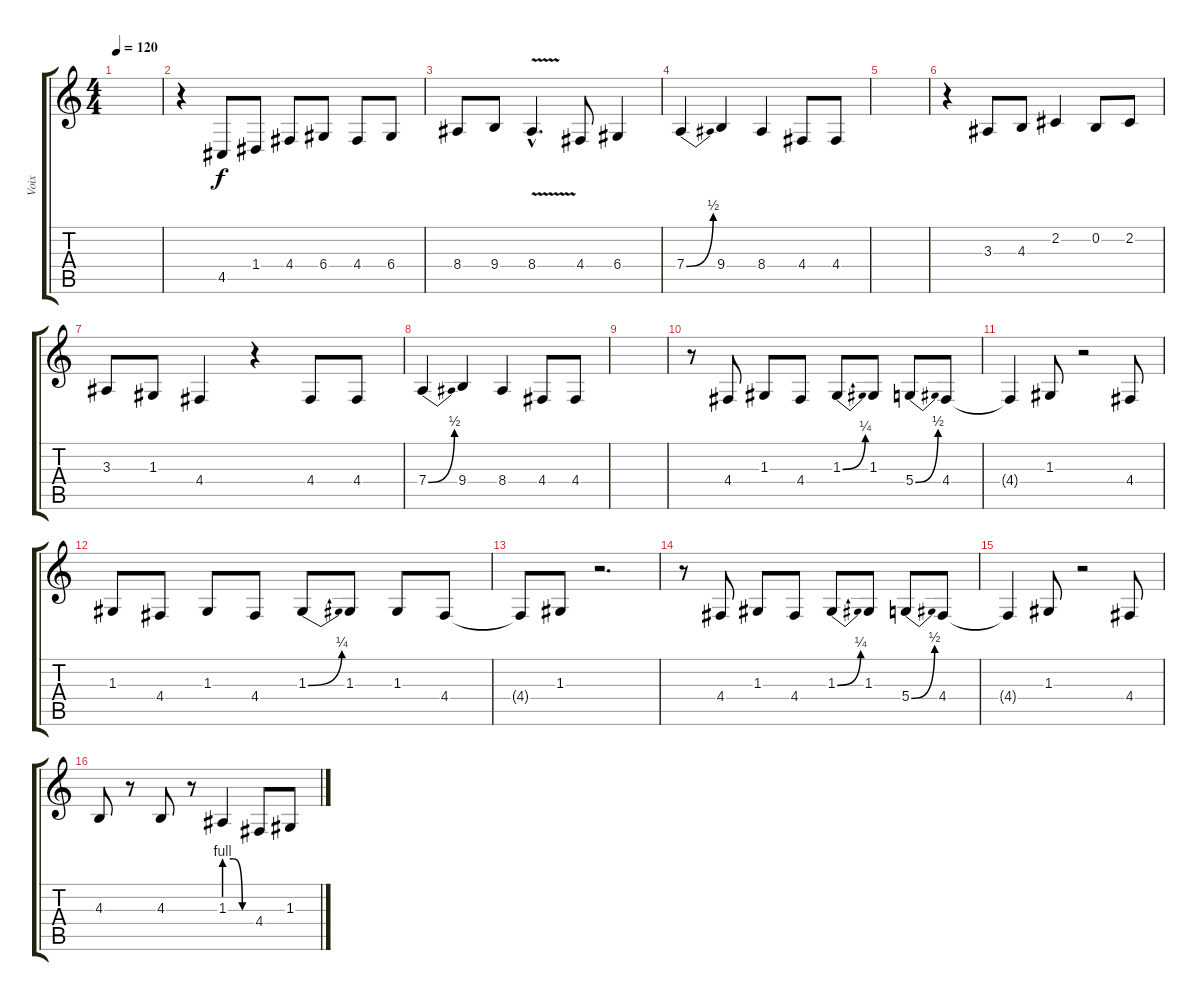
\track ("Voix" "Voix") {instrument englishhorn}
\staff {score tabs}
\tuning (E4 B3 G3 D3 A2 E2) {hide}
\ts (4 4)
\tempo 120
\clef g2
\ks c
|
r.4 4.5.8 1.4.8 4.4.8 6.4.8 4.4.8 6.4.8 |
8.4.8 9.4.8 8.4{v hac}.4{d} 4.4.8 6.4.4 |
7.4{be (bend 0 0 60 2)}.4 9.4.4 8.4.4 4.4.8 4.4.8 |
|
r.4 3.3.8 4.3.8 2.2.4 0.2.8 2.2.8 |
3.3.8 1.3.8 4.4.4 r.4 4.4.8 4.4.8 |
7.4{be (bend 0 0 60 2)}.4 9.4.4 8.4.4 4.4.8 4.4.8 |
|
r.8 4.4.8 1.3.8 4.4.8 1.3{be (bend 0 0 60 1)}.8 1.3.8 5.4{be (bend 0 0 60 2)}.8 4.4.8 |
4.4{t}.4 1.3.8 r.2 4.4.8 |
1.3.8 4.4.8 1.3.8 4.4.8 1.3{be (bend 0 0 60 1)}.8 1.3.8 1.3.8 4.4.8 |
4.4{t}.8 1.3.8 r.2{d} |
r.8 4.4.8 1.3.8 4.4.8 1.3{be (bend 0 0 60 1)}.8 1.3.8 5.4{be (bend 0 0 60 2)}.8 4.4.8 |
4.4{t}.4 1.3.8 r.2 4.4.8 |
4.3.8 r.8 4.3.8 r.8 1.3{be (custom 0 4 20 4 40 0 60 0)}.4 4.4.8 1.3.8
